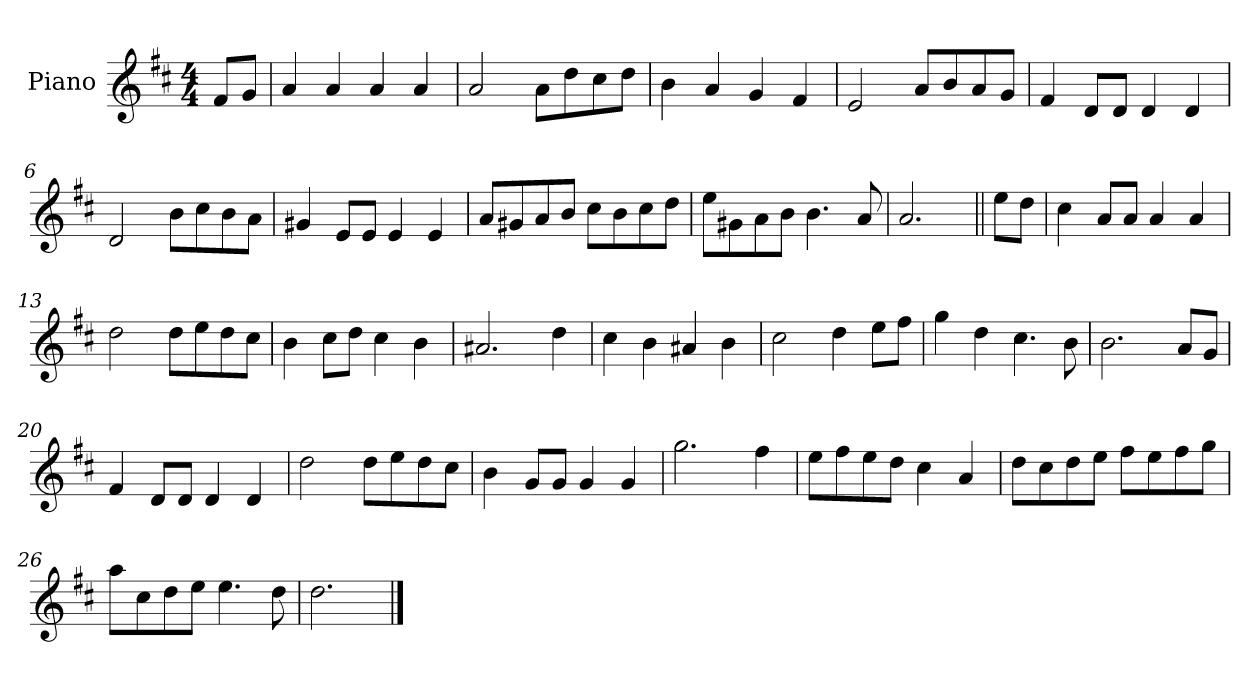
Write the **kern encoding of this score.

**kern
*part1
*staff1
*I"Piano
*I'Pno.
*clefG2
*k[f#c#]
*M4/4
=
8f#/L
8g/J
=1
4a/
4a/
4a/
4a/
=2
2a/
8a\L
8dd\
8cc#\
8dd\J
=3
4b\
4a/
4g/
4f#/
=4
2e/
8a/L
8b/
8a/
8g/J
=5
4f#/
8d/L
8d/J
4d/
4d/
=6
2d/
8b\L
8cc#\
8b\
8a\J
=7
4g#X/
8e/L
8e/J
4e/
4e/
=8
8a/L
8g#X/
8a/
8b/J
8cc#\L
8b\
8cc#\
8dd\J
=9
8ee\L
8g#X\
8a\
8b\J
4.b\
8a/
=10
2.a/
=11||
8ee\L
8dd\J
=12
4cc#\
8a/L
8a/J
4a/
4a/
=13
2dd\
8dd\L
8ee\
8dd\
8cc#\J
=14
4b\
8cc#\L
8dd\J
4cc#\
4b\
=15
2.a#X/
4dd\
=16
4cc#\
4b\
4a#X/
4b\
=17
2cc#\
4dd\
8ee\L
8ff#\J
=18
4gg\
4dd\
4.cc#\
8b\
=19
2.b\
8a/L
8g/J
=20
4f#/
8d/L
8d/J
4d/
4d/
=21
2dd\
8dd\L
8ee\
8dd\
8cc#\J
=22
4b\
8g/L
8g/J
4g/
4g/
=23
2.gg\
4ff#\
=24
8ee\L
8ff#\
8ee\
8dd\J
4cc#\
4a/
=25
8dd\L
8cc#\
8dd\
8ee\J
8ff#\L
8ee\
8ff#\
8gg\J
=26
8aa\L
8cc#\
8dd\
8ee\J
4.ee\
8dd\
=27
2.dd\
==
*-
